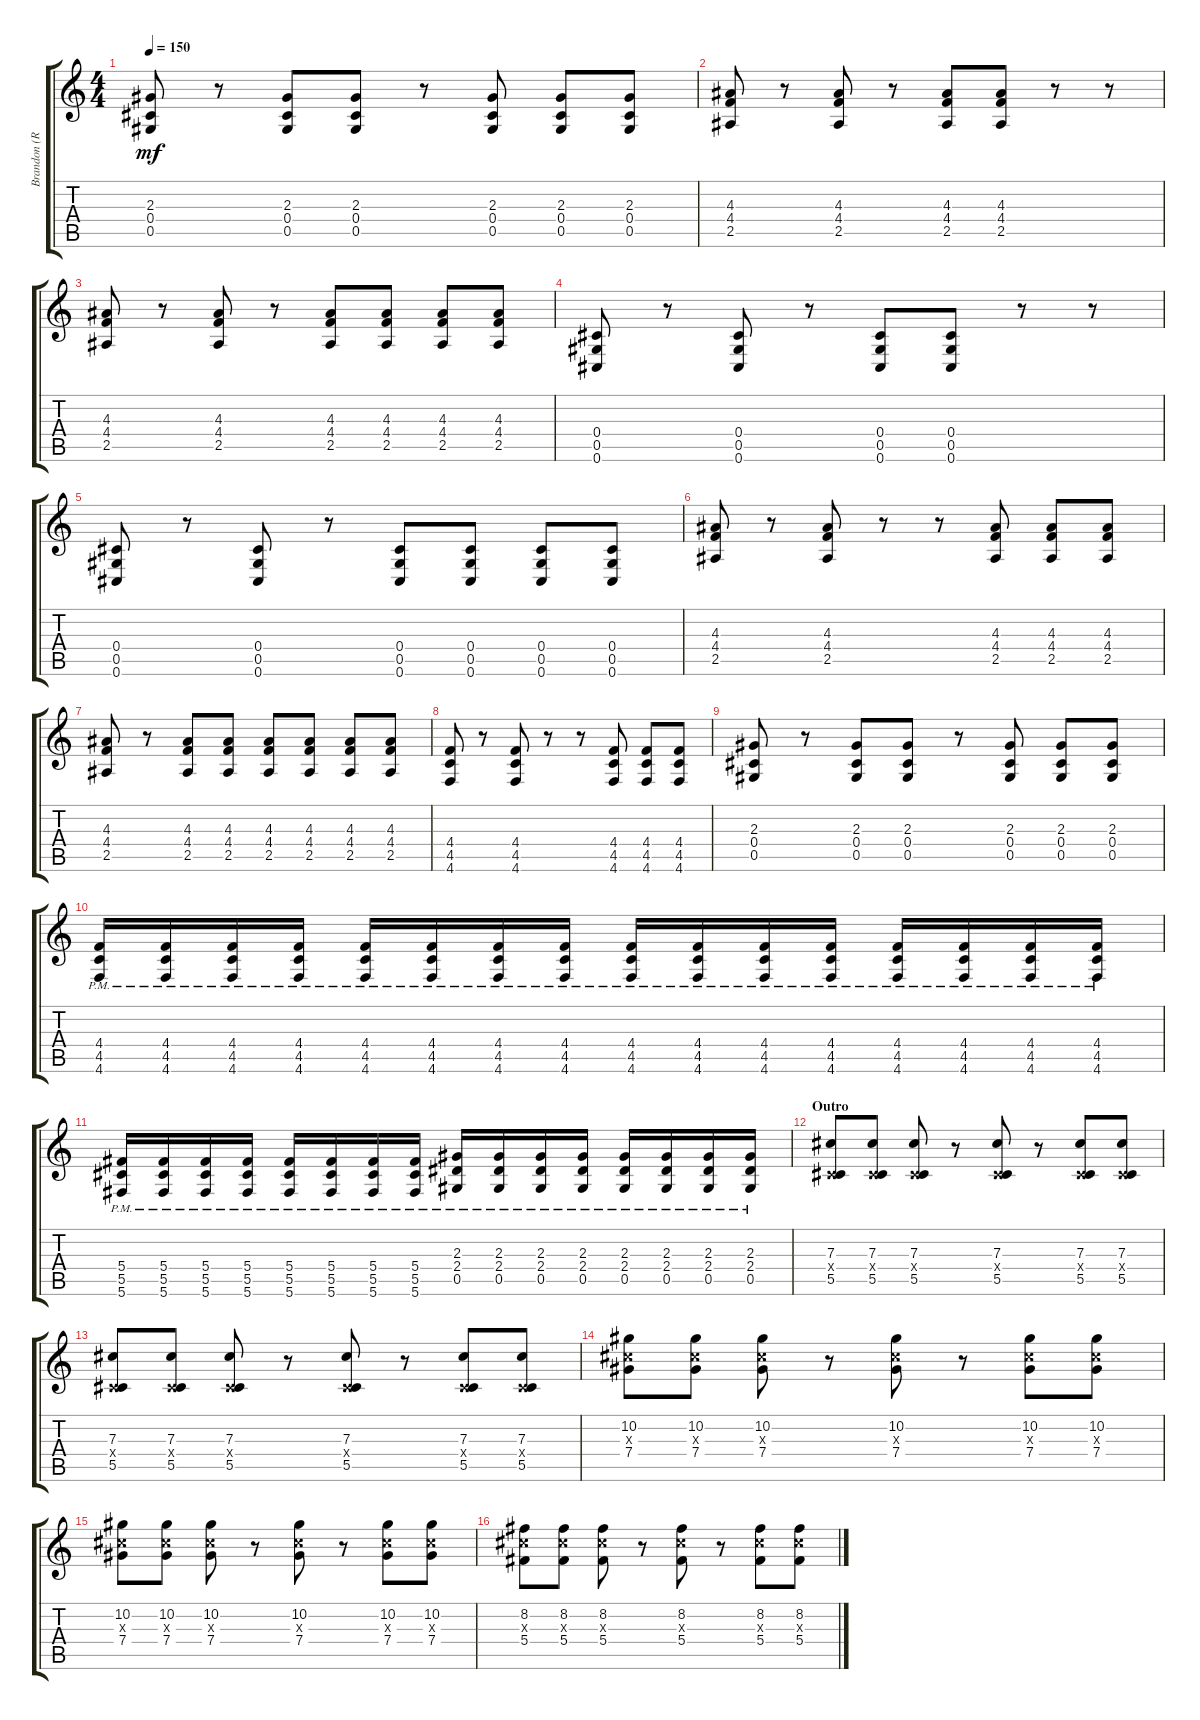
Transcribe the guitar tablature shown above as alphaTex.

\track ("Brandon (Rhythm)" "Brandon (R") {instrument distortionguitar}
\staff {score tabs}
\tuning (Eb4 Bb3 Gb3 Db3 Ab2 Db2) {hide}
\ts (4 4)
\tempo 150
\clef g2
\ks c
(2.3 0.4 0.5).8{dy mf} r.8 (2.3 0.4 0.5).8 (2.3 0.4 0.5).8 r.8 (2.3 0.4 0.5).8 (2.3 0.4 0.5).8 (2.3 0.4 0.5).8 |
(4.3 4.4 2.5).8 r.8 (4.3 4.4 2.5).8 r.8 (4.3 4.4 2.5).8 (4.3 4.4 2.5).8 r.8 r.8 |
(4.3 4.4 2.5).8 r.8 (4.3 4.4 2.5).8 r.8 (4.3 4.4 2.5).8 (4.3 4.4 2.5).8 (4.3 4.4 2.5).8 (4.3 4.4 2.5).8 |
(0.4 0.5 0.6).8 r.8 (0.4 0.5 0.6).8 r.8 (0.4 0.5 0.6).8 (0.4 0.5 0.6).8 r.8 r.8 |
(0.4 0.5 0.6).8 r.8 (0.4 0.5 0.6).8 r.8 (0.4 0.5 0.6).8 (0.4 0.5 0.6).8 (0.4 0.5 0.6).8 (0.4 0.5 0.6).8 |
(4.3 4.4 2.5).8 r.8 (4.3 4.4 2.5).8 r.8 r.8 (4.3 4.4 2.5).8 (4.3 4.4 2.5).8 (4.3 4.4 2.5).8 |
(4.3 4.4 2.5).8 r.8 (4.3 4.4 2.5).8 (4.3 4.4 2.5).8 (4.3 4.4 2.5).8 (4.3 4.4 2.5).8 (4.3 4.4 2.5).8 (4.3 4.4 2.5).8 |
(4.4 4.5 4.6).8 r.8 (4.4 4.5 4.6).8 r.8 r.8 (4.4 4.5 4.6).8 (4.4 4.5 4.6).8 (4.4 4.5 4.6).8 |
(2.3 0.4 0.5).8 r.8 (2.3 0.4 0.5).8 (2.3 0.4 0.5).8 r.8 (2.3 0.4 0.5).8 (2.3 0.4 0.5).8 (2.3 0.4 0.5).8 |
(4.4{pm} 4.5{pm} 4.6{pm}).16 (4.4{pm} 4.5{pm} 4.6{pm}).16 (4.4{pm} 4.5{pm} 4.6{pm}).16 (4.4{pm} 4.5{pm} 4.6{pm}).16 (4.4{pm} 4.5{pm} 4.6{pm}).16 (4.4{pm} 4.5{pm} 4.6{pm}).16 (4.4{pm} 4.5{pm} 4.6{pm}).16 (4.4{pm} 4.5{pm} 4.6{pm}).16 (4.4{pm} 4.5{pm} 4.6{pm}).16 (4.4{pm} 4.5{pm} 4.6{pm}).16 (4.4{pm} 4.5{pm} 4.6{pm}).16 (4.4{pm} 4.5{pm} 4.6{pm}).16 (4.4{pm} 4.5{pm} 4.6{pm}).16 (4.4{pm} 4.5{pm} 4.6{pm}).16 (4.4{pm} 4.5{pm} 4.6{pm}).16 (4.4{pm} 4.5{pm} 4.6{pm}).16 |
(5.4{pm} 5.5{pm} 5.6{pm}).16 (5.4{pm} 5.5{pm} 5.6{pm}).16 (5.4{pm} 5.5{pm} 5.6{pm}).16 (5.4{pm} 5.5{pm} 5.6{pm}).16 (5.4{pm} 5.5{pm} 5.6{pm}).16 (5.4{pm} 5.5{pm} 5.6{pm}).16 (5.4{pm} 5.5{pm} 5.6{pm}).16 (5.4{pm} 5.5{pm} 5.6{pm}).16 (2.3{pm} 2.4{pm} 0.5{pm}).16 (2.3{pm} 2.4{pm} 0.5{pm}).16 (2.3{pm} 2.4{pm} 0.5{pm}).16 (2.3{pm} 2.4{pm} 0.5{pm}).16 (2.3{pm} 2.4{pm} 0.5{pm}).16 (2.3{pm} 2.4{pm} 0.5{pm}).16 (2.3{pm} 2.4{pm} 0.5{pm}).16 (2.3{pm} 2.4{pm} 0.5{pm}).16 |
\section ("" "Outro")
(7.3 0.4{x} 5.5).8 (7.3 0.4{x} 5.5).8 (7.3 0.4{x} 5.5).8 r.8 (7.3 0.4{x} 5.5).8 r.8 (7.3 0.4{x} 5.5).8 (7.3 0.4{x} 5.5).8 |
(7.3 0.4{x} 5.5).8 (7.3 0.4{x} 5.5).8 (7.3 0.4{x} 5.5).8 r.8 (7.3 0.4{x} 5.5).8 r.8 (7.3 0.4{x} 5.5).8 (7.3 0.4{x} 5.5).8 |
(10.2 7.3{x} 7.4).8 (10.2 7.3{x} 7.4).8 (10.2 7.3{x} 7.4).8 r.8 (10.2 7.3{x} 7.4).8 r.8 (10.2 7.3{x} 7.4).8 (10.2 7.3{x} 7.4).8 |
(10.2 7.3{x} 7.4).8 (10.2 7.3{x} 7.4).8 (10.2 7.3{x} 7.4).8 r.8 (10.2 7.3{x} 7.4).8 r.8 (10.2 7.3{x} 7.4).8 (10.2 7.3{x} 7.4).8 |
(8.2 7.3{x} 5.4).8 (8.2 7.3{x} 5.4).8 (8.2 7.3{x} 5.4).8 r.8 (8.2 7.3{x} 5.4).8 r.8 (8.2 7.3{x} 5.4).8 (8.2 7.3{x} 5.4).8
